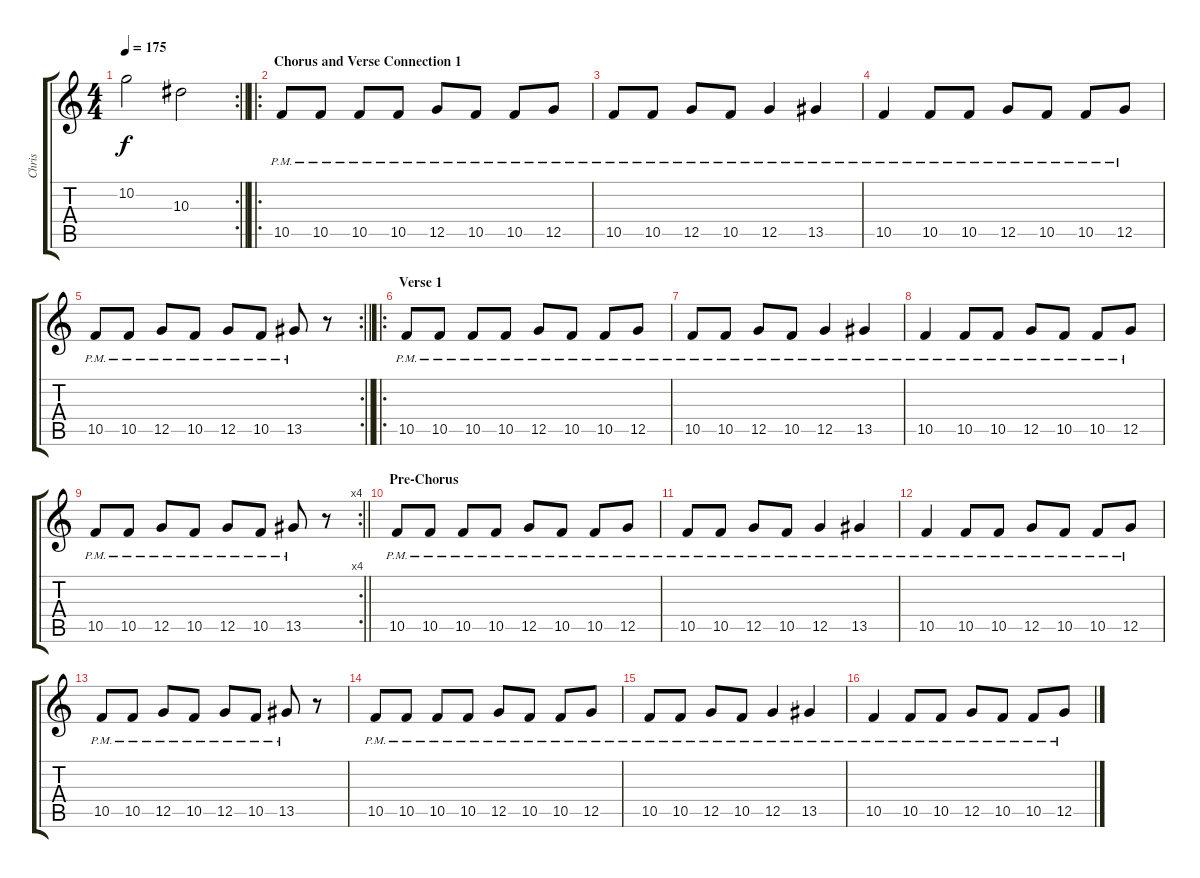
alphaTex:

\track ("Chris" "Chris") {instrument overdrivenguitar}
\staff {score tabs}
\tuning (D4 A3 F3 C3 G2 C2) {hide}
\rc 2
\ts (4 4)
\tempo 175
\clef g2
\barLineRight lightlight
\ks c
10.2.2{dy f} 10.3.2 |
\ro
\section ("" "Chorus and Verse Connection 1")
10.5{pm}.8 10.5{pm}.8 10.5{pm}.8 10.5{pm}.8 12.5{pm}.8 10.5{pm}.8 10.5{pm}.8 12.5{pm}.8 |
10.5{pm}.8 10.5{pm}.8 12.5{pm}.8 10.5{pm}.8 12.5{pm}.4 13.5{pm}.4 |
10.5{pm}.4 10.5{pm}.8 10.5{pm}.8 12.5{pm}.8 10.5{pm}.8 10.5{pm}.8 12.5{pm}.8 |
\rc 2
\barLineRight lightlight
10.5{pm}.8 10.5{pm}.8 12.5{pm}.8 10.5{pm}.8 12.5{pm}.8 10.5{pm}.8 13.5{pm}.8 r.8 |
\ro
\section ("" "Verse 1")
10.5{pm}.8 10.5{pm}.8 10.5{pm}.8 10.5{pm}.8 12.5{pm}.8 10.5{pm}.8 10.5{pm}.8 12.5{pm}.8 |
10.5{pm}.8 10.5{pm}.8 12.5{pm}.8 10.5{pm}.8 12.5{pm}.4 13.5{pm}.4 |
10.5{pm}.4 10.5{pm}.8 10.5{pm}.8 12.5{pm}.8 10.5{pm}.8 10.5{pm}.8 12.5{pm}.8 |
\rc 4
\barLineRight lightlight
10.5{pm}.8 10.5{pm}.8 12.5{pm}.8 10.5{pm}.8 12.5{pm}.8 10.5{pm}.8 13.5{pm}.8 r.8 |
\section ("" "Pre-Chorus")
10.5{pm}.8 10.5{pm}.8 10.5{pm}.8 10.5{pm}.8 12.5{pm}.8 10.5{pm}.8 10.5{pm}.8 12.5{pm}.8 |
10.5{pm}.8 10.5{pm}.8 12.5{pm}.8 10.5{pm}.8 12.5{pm}.4 13.5{pm}.4 |
10.5{pm}.4 10.5{pm}.8 10.5{pm}.8 12.5{pm}.8 10.5{pm}.8 10.5{pm}.8 12.5{pm}.8 |
10.5{pm}.8 10.5{pm}.8 12.5{pm}.8 10.5{pm}.8 12.5{pm}.8 10.5{pm}.8 13.5{pm}.8 r.8 |
10.5{pm}.8 10.5{pm}.8 10.5{pm}.8 10.5{pm}.8 12.5{pm}.8 10.5{pm}.8 10.5{pm}.8 12.5{pm}.8 |
10.5{pm}.8 10.5{pm}.8 12.5{pm}.8 10.5{pm}.8 12.5{pm}.4 13.5{pm}.4 |
10.5{pm}.4 10.5{pm}.8 10.5{pm}.8 12.5{pm}.8 10.5{pm}.8 10.5{pm}.8 12.5{pm}.8
